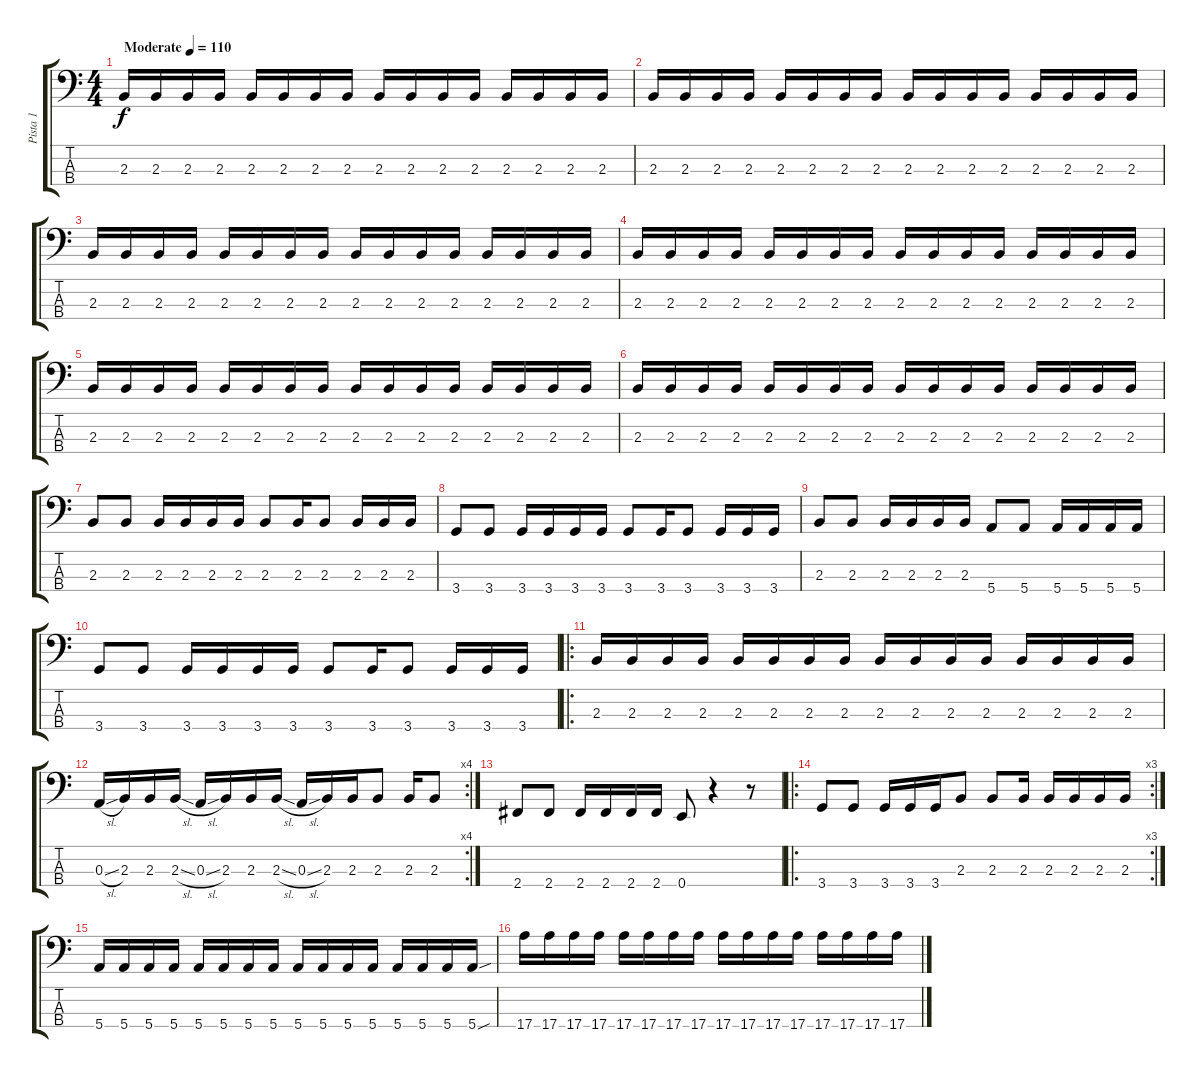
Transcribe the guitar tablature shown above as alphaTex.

\track ("Pista 1" "Pista 1") {instrument electricbasspick}
\staff {score tabs}
\tuning (G2 D2 A1 E1) {hide}
\ts (4 4)
\tempo (110 "Moderate")
\clef f4
\ks c
2.3.16{dy f instrument electricbasspick} 2.3.16 2.3.16 2.3.16 2.3.16 2.3.16 2.3.16 2.3.16 2.3.16 2.3.16 2.3.16 2.3.16 2.3.16 2.3.16 2.3.16 2.3.16 |
2.3.16 2.3.16 2.3.16 2.3.16 2.3.16 2.3.16 2.3.16 2.3.16 2.3.16 2.3.16 2.3.16 2.3.16 2.3.16 2.3.16 2.3.16 2.3.16 |
2.3.16 2.3.16 2.3.16 2.3.16 2.3.16 2.3.16 2.3.16 2.3.16 2.3.16 2.3.16 2.3.16 2.3.16 2.3.16 2.3.16 2.3.16 2.3.16 |
2.3.16 2.3.16 2.3.16 2.3.16 2.3.16 2.3.16 2.3.16 2.3.16 2.3.16 2.3.16 2.3.16 2.3.16 2.3.16 2.3.16 2.3.16 2.3.16 |
2.3.16 2.3.16 2.3.16 2.3.16 2.3.16 2.3.16 2.3.16 2.3.16 2.3.16 2.3.16 2.3.16 2.3.16 2.3.16 2.3.16 2.3.16 2.3.16 |
2.3.16 2.3.16 2.3.16 2.3.16 2.3.16 2.3.16 2.3.16 2.3.16 2.3.16 2.3.16 2.3.16 2.3.16 2.3.16 2.3.16 2.3.16 2.3.16 |
2.3.8 2.3.8 2.3.16 2.3.16 2.3.16 2.3.16 2.3.8 2.3.16 2.3.8 2.3.16 2.3.16 2.3.16 |
3.4.8 3.4.8 3.4.16 3.4.16 3.4.16 3.4.16 3.4.8 3.4.16 3.4.8 3.4.16 3.4.16 3.4.16 |
2.3.8 2.3.8 2.3.16 2.3.16 2.3.16 2.3.16 5.4.8 5.4.8 5.4.16 5.4.16 5.4.16 5.4.16 |
3.4.8 3.4.8 3.4.16 3.4.16 3.4.16 3.4.16 3.4.8 3.4.16 3.4.8 3.4.16 3.4.16 3.4.16 |
\ro
2.3.16 2.3.16 2.3.16 2.3.16 2.3.16 2.3.16 2.3.16 2.3.16 2.3.16 2.3.16 2.3.16 2.3.16 2.3.16 2.3.16 2.3.16 2.3.16 |
\rc 4
0.3{sl}.16 2.3.16 2.3.16 2.3{sl}.16 0.3{sl}.16 2.3.16 2.3.16 2.3{sl}.16 0.3{sl}.16 2.3.16 2.3.16 2.3.8 2.3.16 2.3.8 |
2.4.8 2.4.8 2.4.16 2.4.16 2.4.16 2.4.16 0.4.8 r.4 r.8 |
\ro
\rc 3
3.4.8 3.4.8 3.4.16 3.4.16 3.4.16 2.3.8 2.3.8 2.3.16 2.3.16 2.3.16 2.3.16 2.3.16 |
5.4.16 5.4.16 5.4.16 5.4.16 5.4.16 5.4.16 5.4.16 5.4.16 5.4.16 5.4.16 5.4.16 5.4.16 5.4.16 5.4.16 5.4.16 5.4{sou}.16 |
17.4.16 17.4.16 17.4.16 17.4.16 17.4.16 17.4.16 17.4.16 17.4.16 17.4.16 17.4.16 17.4.16 17.4.16 17.4.16 17.4.16 17.4.16 17.4.16
